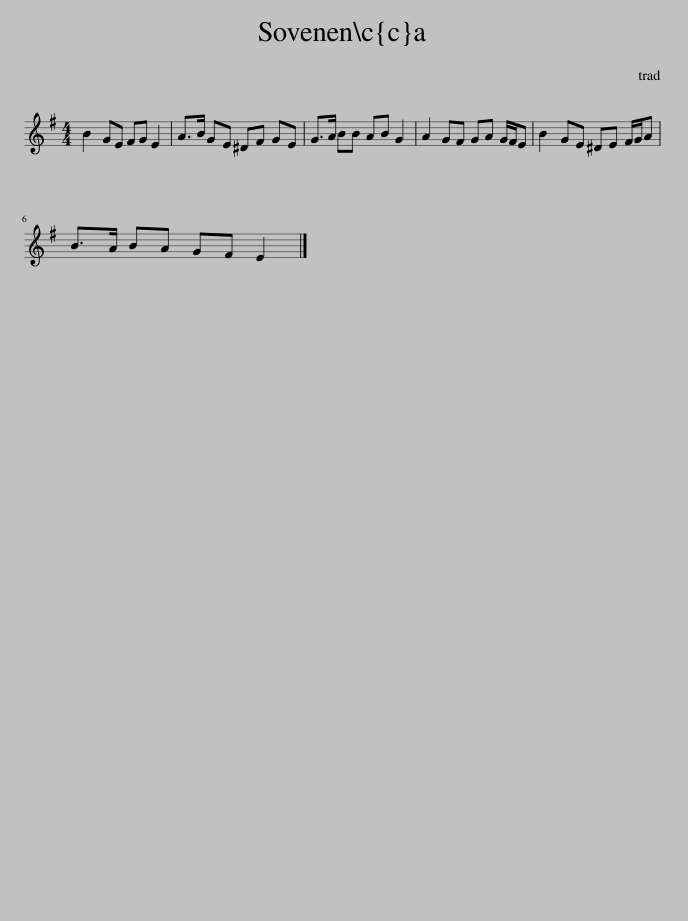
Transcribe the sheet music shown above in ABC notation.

X:1
L:1/8
M:4/4
I:linebreak $
K:Emin
V:1 treble
V:1
 B2 GE FG E2 | A>B GE ^DF GE | G>A BB AB G2 | A2 GF GA G/F/E | B2 GE ^DE F/G/A |$ %5
 B>A BA GF E2 |] %6
